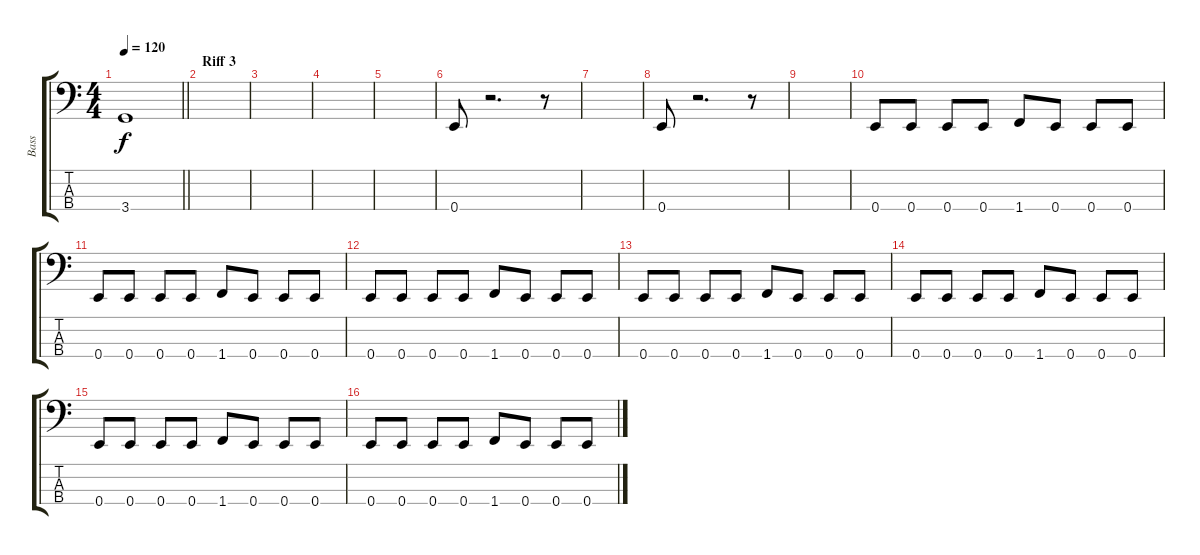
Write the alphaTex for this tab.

\track ("Bass" "Bass") {instrument electricbassfinger}
\staff {score tabs}
\tuning (G2 D2 A1 E1) {hide}
\ts (4 4)
\tempo 120
\clef f4
\barLineRight lightlight
\ks c
3.4.1{dy f} |
\section ("" "Riff 3")
|
|
|
|
0.4.8 r.2{d} r.8 |
|
0.4.8 r.2{d} r.8 |
|
0.4.8 0.4.8 0.4.8 0.4.8 1.4.8 0.4.8 0.4.8 0.4.8 |
0.4.8 0.4.8 0.4.8 0.4.8 1.4.8 0.4.8 0.4.8 0.4.8 |
0.4.8 0.4.8 0.4.8 0.4.8 1.4.8 0.4.8 0.4.8 0.4.8 |
0.4.8 0.4.8 0.4.8 0.4.8 1.4.8 0.4.8 0.4.8 0.4.8 |
0.4.8 0.4.8 0.4.8 0.4.8 1.4.8 0.4.8 0.4.8 0.4.8 |
0.4.8 0.4.8 0.4.8 0.4.8 1.4.8 0.4.8 0.4.8 0.4.8 |
0.4.8 0.4.8 0.4.8 0.4.8 1.4.8 0.4.8 0.4.8 0.4.8
